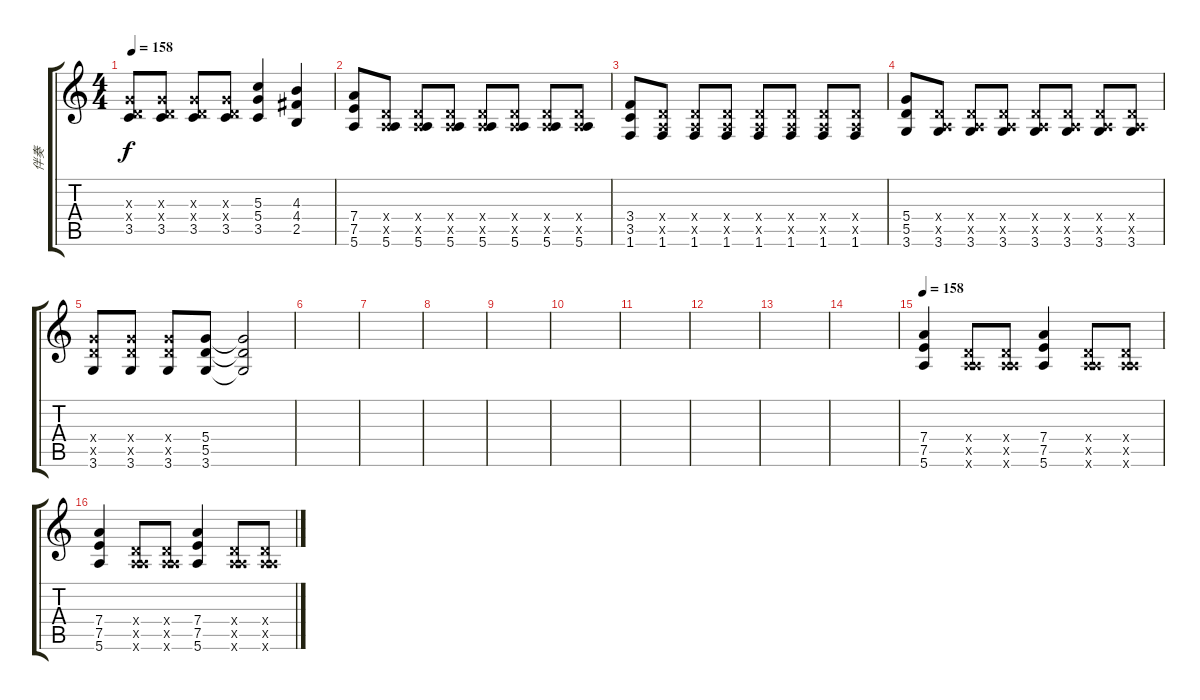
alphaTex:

\track ("伴奏" "伴奏") {instrument distortionguitar}
\staff {score tabs}
\tuning (E4 B3 G3 D3 A2 E2) {hide}
\ts (4 4)
\tempo 158
\clef g2
\ks c
(0.3{x} 0.4{x} 3.5).8{dy f} (0.3{x} 0.4{x} 3.5).8 (0.3{x} 0.4{x} 3.5).8 (0.3{x} 0.4{x} 3.5).8 (5.3 5.4 3.5).4 (4.3 4.4 2.5).4 |
(7.4 7.5 5.6).8 (0.4{x} 0.5{x} 5.6).8 (0.4{x} 0.5{x} 5.6).8 (0.4{x} 0.5{x} 5.6).8 (0.4{x} 0.5{x} 5.6).8 (0.4{x} 0.5{x} 5.6).8 (0.4{x} 0.5{x} 5.6).8 (0.4{x} 0.5{x} 5.6).8 |
(3.4 3.5 1.6).8 (0.4{x} 0.5{x} 1.6).8 (0.4{x} 0.5{x} 1.6).8 (0.4{x} 0.5{x} 1.6).8 (0.4{x} 0.5{x} 1.6).8 (0.4{x} 0.5{x} 1.6).8 (0.4{x} 0.5{x} 1.6).8 (0.4{x} 0.5{x} 1.6).8 |
(5.4 5.5 3.6).8 (0.4{x} 0.5{x} 3.6).8 (0.4{x} 0.5{x} 3.6).8 (0.4{x} 0.5{x} 3.6).8 (0.4{x} 0.5{x} 3.6).8 (0.4{x} 0.5{x} 3.6).8 (0.4{x} 0.5{x} 3.6).8 (0.4{x} 0.5{x} 3.6).8 |
(5.4{x} 5.5{x} 3.6).8 (5.4{x} 5.5{x} 3.6).8 (5.4{x} 5.5{x} 3.6).8 (5.4 5.5 3.6).8 (5.4{t} 5.5{t} 3.6{t}).2 |
|
|
|
|
|
|
|
|
|
\tempo 158
(7.4 7.5 5.6).4 (0.4{x} 0.5{x} 5.6{x}).8 (0.4{x} 0.5{x} 5.6{x}).8 (7.4 7.5 5.6).4 (0.4{x} 0.5{x} 5.6{x}).8 (0.4{x} 0.5{x} 5.6{x}).8 |
(7.4 7.5 5.6).4 (0.4{x} 0.5{x} 5.6{x}).8 (0.4{x} 0.5{x} 5.6{x}).8 (7.4 7.5 5.6).4 (0.4{x} 0.5{x} 5.6{x}).8 (0.4{x} 0.5{x} 5.6{x}).8
